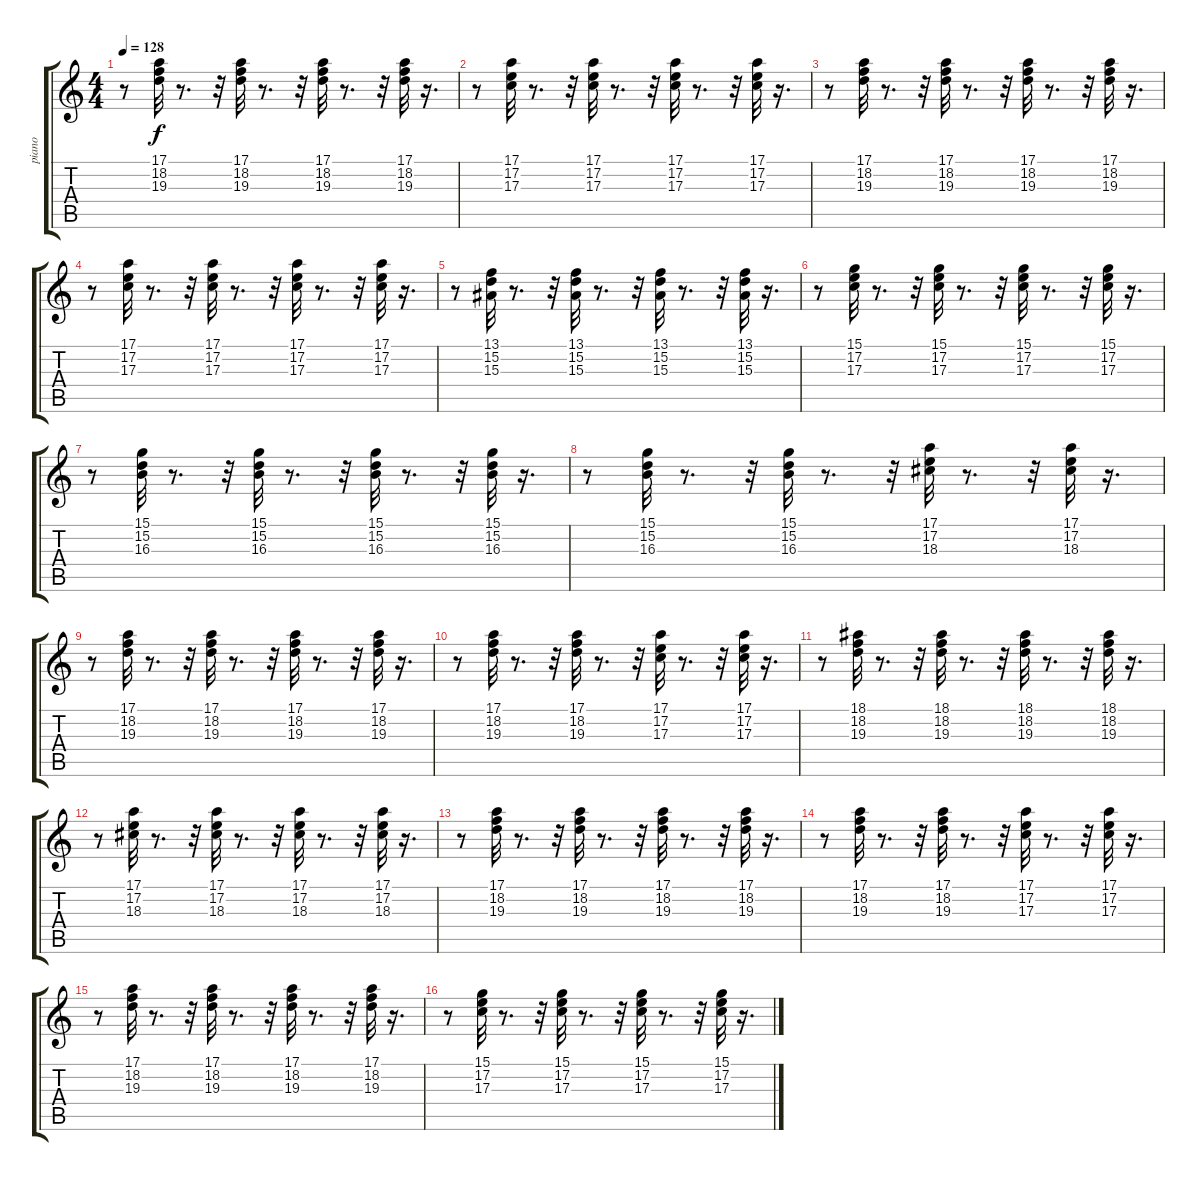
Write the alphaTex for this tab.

\track ("piano" "piano") {instrument electricgrandpiano}
\staff {score tabs}
\tuning (E4 B3 G3 D3 A2 E2) {hide}
\ts (4 4)
\tempo 128
\clef g2
\ks c
r.8{dy f} (17.1 18.2 19.3).32 r.8{d} r.32 (17.1 18.2 19.3).32 r.8{d} r.32 (17.1 18.2 19.3).32 r.8{d} r.32 (17.1 18.2 19.3).32 r.16{d} |
r.8 (17.1 17.2 17.3).32 r.8{d} r.32 (17.1 17.2 17.3).32 r.8{d} r.32 (17.1 17.2 17.3).32 r.8{d} r.32 (17.1 17.2 17.3).32 r.16{d} |
r.8 (17.1 18.2 19.3).32 r.8{d} r.32 (17.1 18.2 19.3).32 r.8{d} r.32 (17.1 18.2 19.3).32 r.8{d} r.32 (17.1 18.2 19.3).32 r.16{d} |
r.8 (17.1 17.2 17.3).32 r.8{d} r.32 (17.1 17.2 17.3).32 r.8{d} r.32 (17.1 17.2 17.3).32 r.8{d} r.32 (17.1 17.2 17.3).32 r.16{d} |
r.8 (13.1 15.2 15.3).32 r.8{d} r.32 (13.1 15.2 15.3).32 r.8{d} r.32 (13.1 15.2 15.3).32 r.8{d} r.32 (13.1 15.2 15.3).32 r.16{d} |
r.8 (15.1 17.2 17.3).32 r.8{d} r.32 (15.1 17.2 17.3).32 r.8{d} r.32 (15.1 17.2 17.3).32 r.8{d} r.32 (15.1 17.2 17.3).32 r.16{d} |
r.8 (15.1 15.2 16.3).32 r.8{d} r.32 (15.1 15.2 16.3).32 r.8{d} r.32 (15.1 15.2 16.3).32 r.8{d} r.32 (15.1 15.2 16.3).32 r.16{d} |
r.8 (15.1 15.2 16.3).32 r.8{d} r.32 (15.1 15.2 16.3).32 r.8{d} r.32 (17.1 17.2 18.3).32 r.8{d} r.32 (17.1 17.2 18.3).32 r.16{d} |
r.8 (17.1 18.2 19.3).32 r.8{d} r.32 (17.1 18.2 19.3).32 r.8{d} r.32 (17.1 18.2 19.3).32 r.8{d} r.32 (17.1 18.2 19.3).32 r.16{d} |
r.8 (17.1 18.2 19.3).32 r.8{d} r.32 (17.1 18.2 19.3).32 r.8{d} r.32 (17.1 17.2 17.3).32 r.8{d} r.32 (17.1 17.2 17.3).32 r.16{d} |
r.8 (18.1 18.2 19.3).32 r.8{d} r.32 (18.1 18.2 19.3).32 r.8{d} r.32 (18.1 18.2 19.3).32 r.8{d} r.32 (18.1 18.2 19.3).32 r.16{d} |
r.8 (17.1 17.2 18.3).32 r.8{d} r.32 (17.1 17.2 18.3).32 r.8{d} r.32 (17.1 17.2 18.3).32 r.8{d} r.32 (17.1 17.2 18.3).32 r.16{d} |
r.8 (17.1 18.2 19.3).32 r.8{d} r.32 (17.1 18.2 19.3).32 r.8{d} r.32 (17.1 18.2 19.3).32 r.8{d} r.32 (17.1 18.2 19.3).32 r.16{d} |
r.8 (17.1 18.2 19.3).32 r.8{d} r.32 (17.1 18.2 19.3).32 r.8{d} r.32 (17.1 17.2 17.3).32 r.8{d} r.32 (17.1 17.2 17.3).32 r.16{d} |
r.8 (17.1 18.2 19.3).32 r.8{d} r.32 (17.1 18.2 19.3).32 r.8{d} r.32 (17.1 18.2 19.3).32 r.8{d} r.32 (17.1 18.2 19.3).32 r.16{d} |
r.8 (15.1 17.2 17.3).32 r.8{d} r.32 (15.1 17.2 17.3).32 r.8{d} r.32 (15.1 17.2 17.3).32 r.8{d} r.32 (15.1 17.2 17.3).32 r.16{d}
